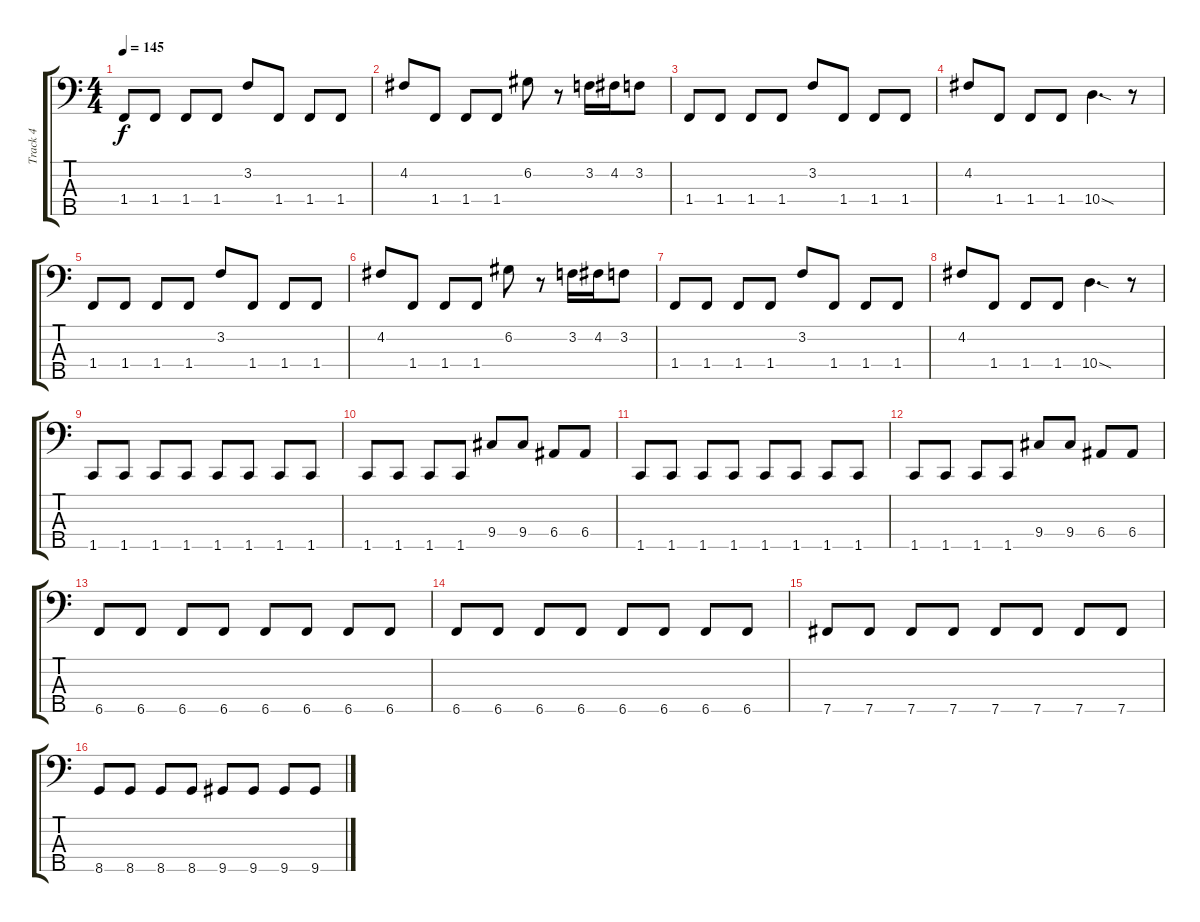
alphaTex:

\track ("Track 4" "Track 4") {instrument electricbassfinger}
\staff {score tabs}
\tuning (G2 D2 A1 E1 B0) {hide}
\ts (4 4)
\tempo 145
\clef f4
\ks c
1.4.8{dy f} 1.4.8 1.4.8 1.4.8 3.2.8 1.4.8 1.4.8 1.4.8 |
4.2.8 1.4.8 1.4.8 1.4.8 6.2.8 r.8 3.2.16 4.2.16 3.2.8 |
1.4.8 1.4.8 1.4.8 1.4.8 3.2.8 1.4.8 1.4.8 1.4.8 |
4.2.8 1.4.8 1.4.8 1.4.8 10.4{sod}.4{d} r.8 |
1.4.8 1.4.8 1.4.8 1.4.8 3.2.8 1.4.8 1.4.8 1.4.8 |
4.2.8 1.4.8 1.4.8 1.4.8 6.2.8 r.8 3.2.16 4.2.16 3.2.8 |
1.4.8 1.4.8 1.4.8 1.4.8 3.2.8 1.4.8 1.4.8 1.4.8 |
4.2.8 1.4.8 1.4.8 1.4.8 10.4{sod}.4{d} r.8 |
1.5.8 1.5.8 1.5.8 1.5.8 1.5.8 1.5.8 1.5.8 1.5.8 |
1.5.8 1.5.8 1.5.8 1.5.8 9.4.8 9.4.8 6.4.8 6.4.8 |
1.5.8 1.5.8 1.5.8 1.5.8 1.5.8 1.5.8 1.5.8 1.5.8 |
1.5.8 1.5.8 1.5.8 1.5.8 9.4.8 9.4.8 6.4.8 6.4.8 |
6.5.8 6.5.8 6.5.8 6.5.8 6.5.8 6.5.8 6.5.8 6.5.8 |
6.5.8 6.5.8 6.5.8 6.5.8 6.5.8 6.5.8 6.5.8 6.5.8 |
7.5.8 7.5.8 7.5.8 7.5.8 7.5.8 7.5.8 7.5.8 7.5.8 |
8.5.8 8.5.8 8.5.8 8.5.8 9.5.8 9.5.8 9.5.8 9.5.8
